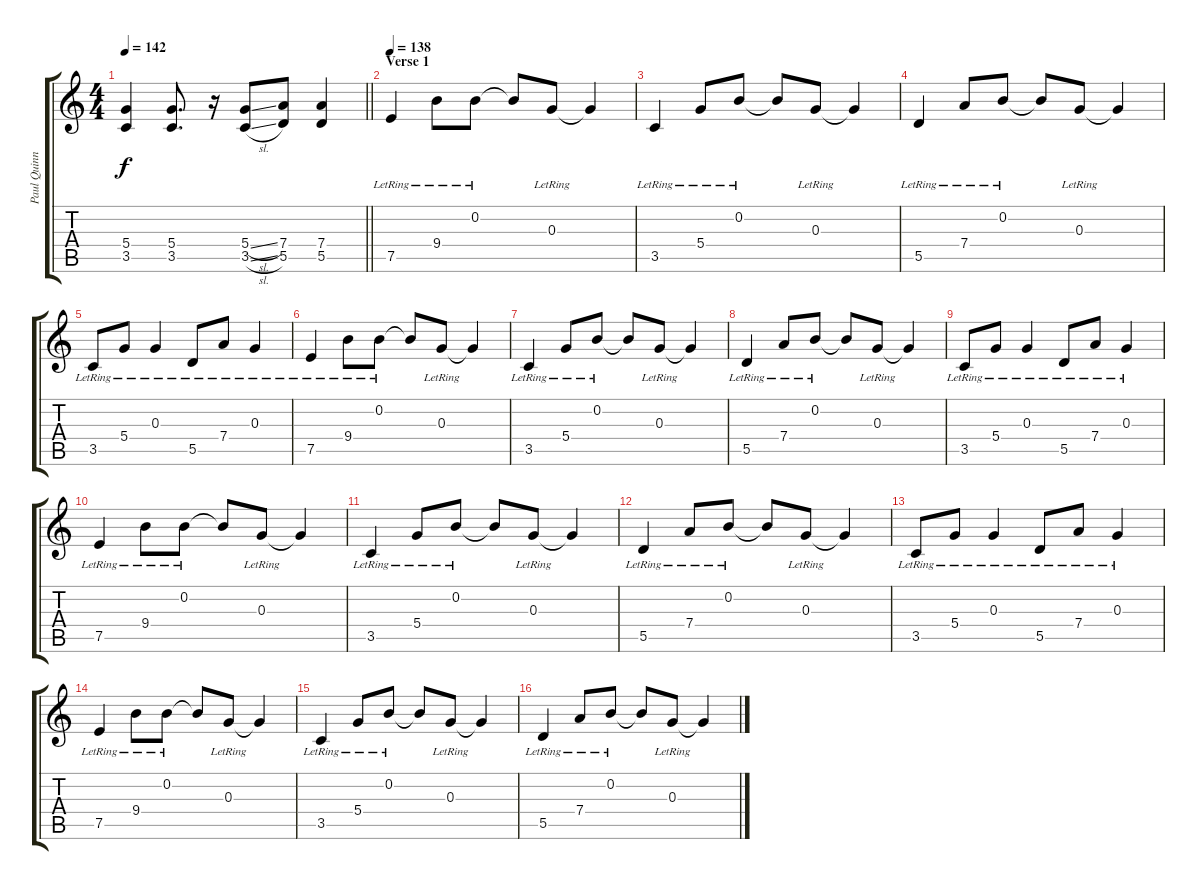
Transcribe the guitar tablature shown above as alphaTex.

\track ("Paul Quinn (Guitar)" "Paul Quinn") {instrument distortionguitar}
\staff {score tabs}
\tuning (E4 B3 G3 D3 A2 E2) {hide}
\ts (4 4)
\tempo 142
\clef g2
\barLineRight lightlight
\ks c
(5.4{t} 3.5{t}).4{dy f} (5.4 3.5).8{d} r.16 (5.4{sl} 3.5{sl}).8 (7.4 5.5).8 (7.4 5.5).4 |
\section ("" "Verse 1")
\tempo 138
7.5{lr}.4{instrument electricguitarclean} 9.4{lr}.8 0.2{lr}.8 0.2{t}.8 0.3{lr}.8 0.3{t}.4 |
3.5{lr}.4 5.4{lr}.8 0.2{lr}.8 0.2{t}.8 0.3{lr}.8 0.3{t}.4 |
5.5{lr}.4 7.4{lr}.8 0.2{lr}.8 0.2{t}.8 0.3{lr}.8 0.3{t}.4 |
3.5{lr}.8 5.4{lr}.8 0.3{lr}.4 5.5{lr}.8 7.4{lr}.8 0.3{lr}.4 |
7.5{lr}.4 9.4{lr}.8 0.2{lr}.8 0.2{t}.8 0.3{lr}.8 0.3{t}.4 |
3.5{lr}.4 5.4{lr}.8 0.2{lr}.8 0.2{t}.8 0.3{lr}.8 0.3{t}.4 |
5.5{lr}.4 7.4{lr}.8 0.2{lr}.8 0.2{t}.8 0.3{lr}.8 0.3{t}.4 |
3.5{lr}.8 5.4{lr}.8 0.3{lr}.4 5.5{lr}.8 7.4{lr}.8 0.3{lr}.4 |
7.5{lr}.4 9.4{lr}.8 0.2{lr}.8 0.2{t}.8 0.3{lr}.8 0.3{t}.4 |
3.5{lr}.4 5.4{lr}.8 0.2{lr}.8 0.2{t}.8 0.3{lr}.8 0.3{t}.4 |
5.5{lr}.4 7.4{lr}.8 0.2{lr}.8 0.2{t}.8 0.3{lr}.8 0.3{t}.4 |
3.5{lr}.8 5.4{lr}.8 0.3{lr}.4 5.5{lr}.8 7.4{lr}.8 0.3{lr}.4 |
7.5{lr}.4 9.4{lr}.8 0.2{lr}.8 0.2{t}.8 0.3{lr}.8 0.3{t}.4 |
3.5{lr}.4 5.4{lr}.8 0.2{lr}.8 0.2{t}.8 0.3{lr}.8 0.3{t}.4 |
5.5{lr}.4 7.4{lr}.8 0.2{lr}.8 0.2{t}.8 0.3{lr}.8 0.3{t}.4
